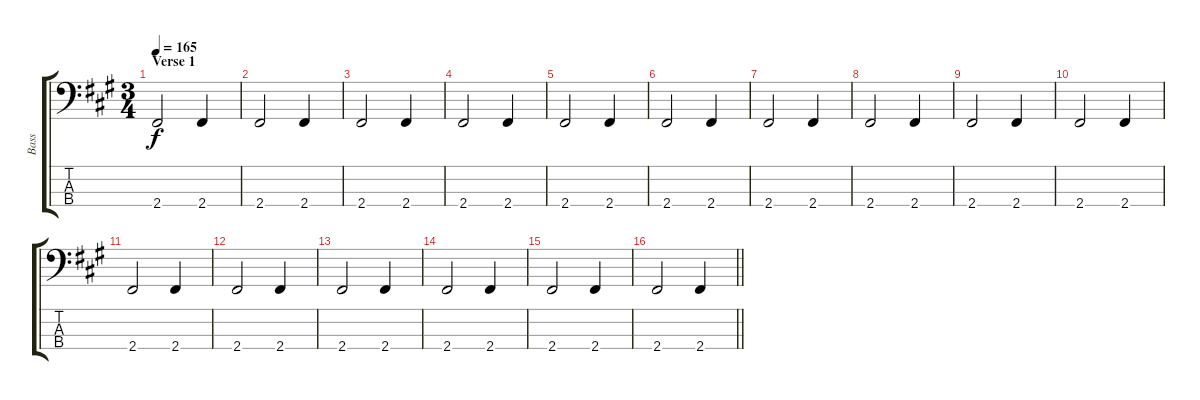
\track ("Bass" "Bass") {instrument electricbassfinger}
\staff {score tabs}
\tuning (G2 D2 A1 E1) {hide}
\ts (3 4)
\section ("" "Verse 1")
\tempo 165
\clef f4
\ks a
2.4.2{dy f} 2.4.4 |
2.4.2 2.4.4 |
2.4.2 2.4.4 |
2.4.2 2.4.4 |
2.4.2 2.4.4 |
2.4.2 2.4.4 |
2.4.2 2.4.4 |
2.4.2 2.4.4 |
2.4.2 2.4.4 |
2.4.2 2.4.4 |
2.4.2 2.4.4 |
2.4.2 2.4.4 |
2.4.2 2.4.4 |
2.4.2 2.4.4 |
2.4.2 2.4.4 |
\barLineRight lightlight
2.4.2 2.4.4
